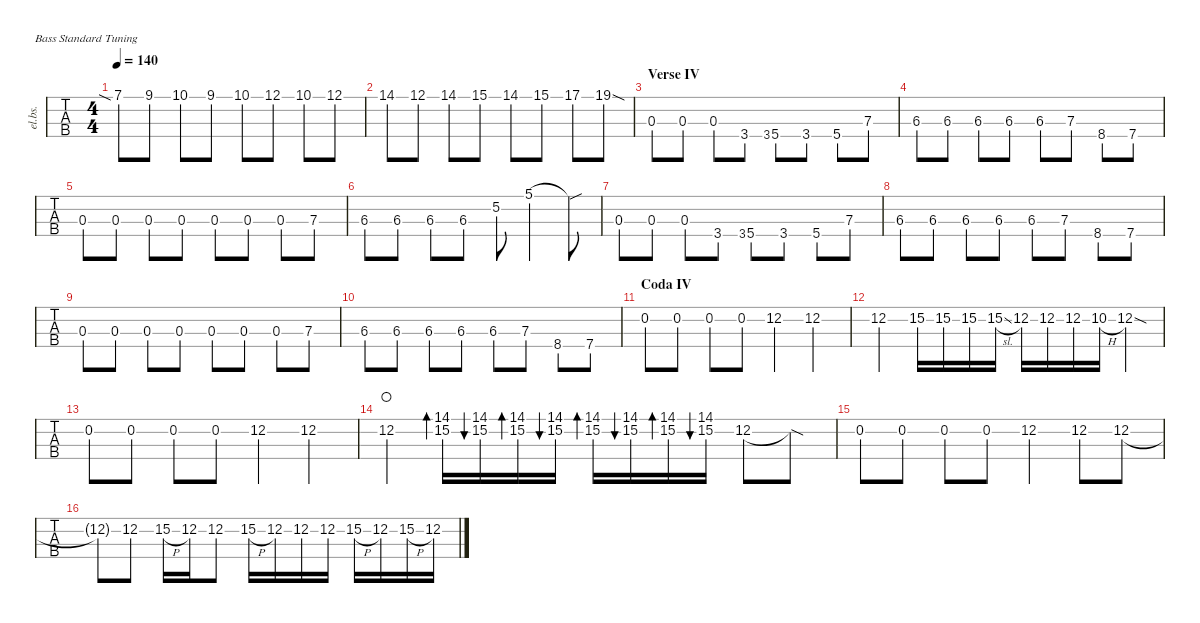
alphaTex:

\defaultSystemsLayout 4
\hideDynamics
\bracketExtendMode nobrackets
\otherSystemsTrackNameOrientation horizontal
\track ("Bass" "el.bs.") {multiBarRest instrument electricbassfinger}
\staff {tabs}
\tuning (G2 D2 A1 E1)
\ts (4 4)
\tempo 140
\clef f4
\ks c
7.1{sia}.8{dy mf} 9.1.8 10.1.8 9.1.8 10.1.8 12.1.8 10.1.8 12.1.8 |
14.1.8 12.1.8 14.1.8 15.1{acc #}.8 14.1.8 15.1{acc #}.8 17.1.8 19.1{sod}.8 |
\section ("" "Verse IV")
0.3.8 0.3.8 0.3.8 3.4.8 3.4.8{gr} 5.4.8 3.4.8 5.4.8 7.3.8 |
6.3{acc #}.8 6.3{acc #}.8 6.3{acc #}.8 6.3{acc #}.8 6.3{acc #}.8 7.3.8 8.4.8 7.4.8 |
0.3.8 0.3.8 0.3.8 0.3.8 0.3.8 0.3.8 0.3.8 7.3.8 |
6.3{acc #}.8 6.3{acc #}.8 6.3{acc #}.8 6.3{acc #}.8 5.2.8 5.1.4 5.1{sou t}.8 |
0.3.8 0.3.8 0.3.8 3.4.8 3.4.8{gr} 5.4.8 3.4.8 5.4.8 7.3.8 |
6.3{acc #}.8 6.3{acc #}.8 6.3{acc #}.8 6.3{acc #}.8 6.3{acc #}.8 7.3.8 8.4.8 7.4.8 |
0.3.8 0.3.8 0.3.8 0.3.8 0.3.8 0.3.8 0.3.8 7.3.8 |
6.3{acc #}.8 6.3{acc #}.8 6.3{acc #}.8 6.3{acc #}.8 6.3{acc #}.8 7.3.8 8.4.8 7.4.8 |
\section ("" "Coda IV")
0.2.8 0.2.8 0.2.8 0.2.8 12.2.4 12.2.4 |
12.2.4 15.2.16{dy ff} 15.2.16 15.2.16 15.2{sl}.16 12.2.16 12.2.16 12.2.16 10.2{h}.16 12.2{sod}.4 |
0.2.8{dy mf} 0.2.8 0.2.8 0.2.8 12.2.4 12.2.4 |
12.2.4{instrument electricbassfinger waho} (14.1 15.2).16{bd 30} (14.1 15.2).16{bu 30} (14.1 15.2).16{bd 30} (14.1 15.2).16{bu 30} (14.1 15.2).16{bd 30} (14.1 15.2).16{bu 30} (14.1 15.2).16{bd 30} (14.1 15.2).16{bu 30} 12.2.8 12.2{sod t}.8 |
0.2.8{instrument electricbassfinger} 0.2.8 0.2.8 0.2.8 12.2.4 12.2.8 12.2.8 |
12.2{t}.8{dy f} 12.2.8{dy ff} 15.2{h}.16 12.2.16 12.2.8 15.2{h}.16 12.2.16 12.2.16 12.2.16 15.2{h}.16 12.2.16 15.2{h}.16 12.2.16
